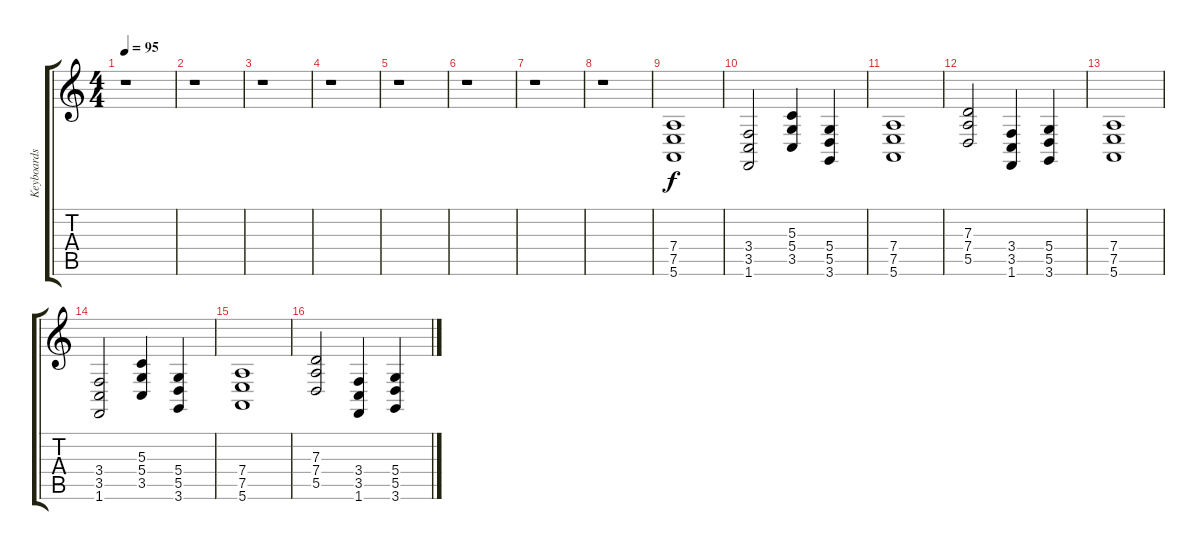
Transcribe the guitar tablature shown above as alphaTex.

\track ("Keyboards" "Keyboards") {instrument stringensemble1}
\staff {score tabs}
\tuning (E4 B3 G3 D3 A2 E2) {hide}
\ts (4 4)
\tempo 95
\tempo 90
\tempo 95
\clef g2
\ks c
r.1{dy f instrument stringensemble1} |
r.1 |
r.1 |
r.1 |
r.1 |
r.1 |
r.1 |
r.1 |
(7.4 7.5 5.6).1 |
(3.4 3.5 1.6).2 (5.3 5.4 3.5).4 (5.4 5.5 3.6).4 |
(7.4 7.5 5.6).1 |
(7.3 7.4 5.5).2 (3.4 3.5 1.6).4 (5.4 5.5 3.6).4 |
(7.4 7.5 5.6).1 |
(3.4 3.5 1.6).2 (5.3 5.4 3.5).4 (5.4 5.5 3.6).4 |
(7.4 7.5 5.6).1 |
(7.3 7.4 5.5).2 (3.4 3.5 1.6).4 (5.4 5.5 3.6).4
